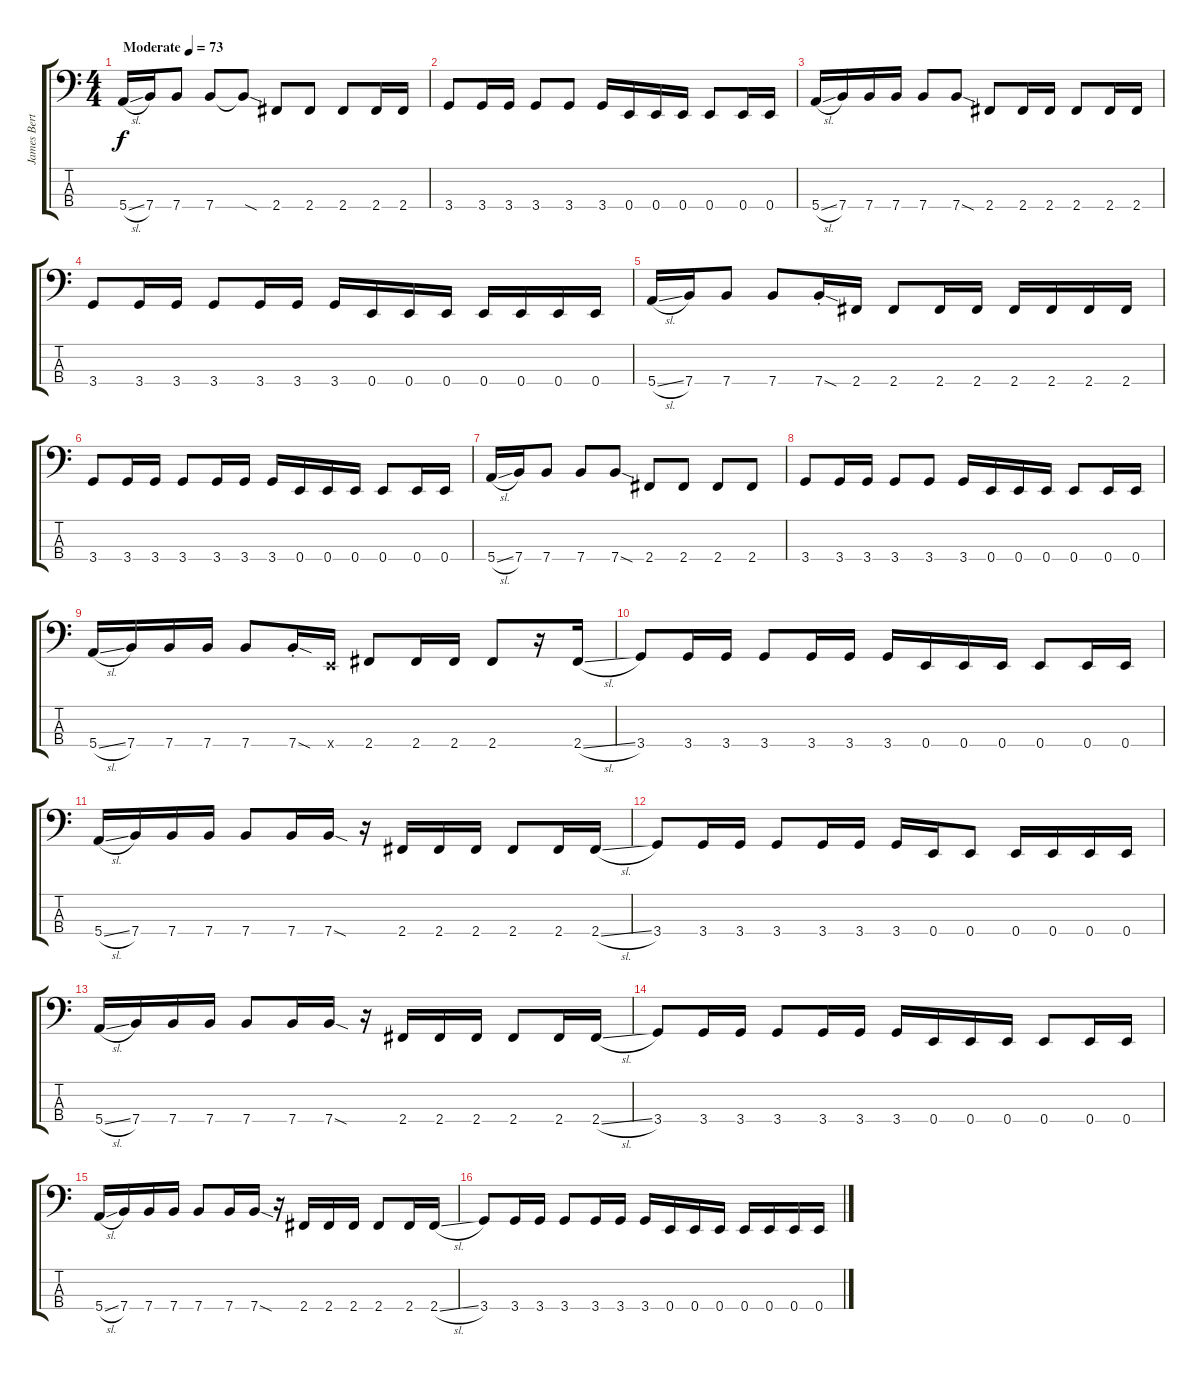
\track ("James Bertram - Bass" "James Bert") {instrument electricbasspick}
\staff {score tabs}
\tuning (G2 D2 A1 E1) {hide}
\ts (4 4)
\tempo (73 "Moderate")
\clef f4
\ks c
5.4{sl}.16{dy f instrument electricbasspick} 7.4.16 7.4.8 7.4.8 7.4{sod t}.8 2.4.8 2.4.8 2.4.8 2.4.16 2.4.16 |
3.4.8 3.4.16 3.4.16 3.4.8 3.4.8 3.4.16 0.4.16 0.4.16 0.4.16 0.4.8 0.4.16 0.4.16 |
5.4{sl}.16 7.4.16 7.4.16 7.4.16 7.4.8 7.4{sod}.8 2.4.8 2.4.16 2.4.16 2.4.8 2.4.16 2.4.16 |
3.4.8 3.4.16 3.4.16 3.4.8 3.4.16 3.4.16 3.4.16 0.4.16 0.4.16 0.4.16 0.4.16 0.4.16 0.4.16 0.4.16 |
5.4{sl}.16 7.4.16 7.4.8 7.4.8 7.4{sod st}.16 2.4.16 2.4.8 2.4.16 2.4.16 2.4.16 2.4.16 2.4.16 2.4.16 |
3.4.8 3.4.16 3.4.16 3.4.8 3.4.16 3.4.16 3.4.16 0.4.16 0.4.16 0.4.16 0.4.8 0.4.16 0.4.16 |
5.4{sl}.16 7.4.16 7.4.8 7.4.8 7.4{sod}.8 2.4.8 2.4.8 2.4.8 2.4.8 |
3.4.8 3.4.16 3.4.16 3.4.8 3.4.8 3.4.16 0.4.16 0.4.16 0.4.16 0.4.8 0.4.16 0.4.16 |
5.4{sl}.16 7.4.16 7.4.16 7.4.16 7.4.8 7.4{sod st}.16 0.4{x}.16 2.4.8 2.4.16 2.4.16 2.4.8 r.16 2.4{sl}.16 |
3.4.8 3.4.16 3.4.16 3.4.8 3.4.16 3.4.16 3.4.16 0.4.16 0.4.16 0.4.16 0.4.8 0.4.16 0.4.16 |
5.4{sl}.16 7.4.16 7.4.16 7.4.16 7.4.8 7.4.16 7.4{sod}.16 r.16 2.4.16 2.4.16 2.4.16 2.4.8 2.4.16 2.4{sl}.16 |
3.4.8 3.4.16 3.4.16 3.4.8 3.4.16 3.4.16 3.4.16 0.4.16 0.4.8 0.4.16 0.4.16 0.4.16 0.4.16 |
5.4{sl}.16 7.4.16 7.4.16 7.4.16 7.4.8 7.4.16 7.4{sod}.16 r.16 2.4.16 2.4.16 2.4.16 2.4.8 2.4.16 2.4{sl}.16 |
3.4.8 3.4.16 3.4.16 3.4.8 3.4.16 3.4.16 3.4.16 0.4.16 0.4.16 0.4.16 0.4.8 0.4.16 0.4.16 |
5.4{sl}.16 7.4.16 7.4.16 7.4.16 7.4.8 7.4.16 7.4{sod}.16 r.16 2.4.16 2.4.16 2.4.16 2.4.8 2.4.16 2.4{sl}.16 |
3.4.8 3.4.16 3.4.16 3.4.8 3.4.16 3.4.16 3.4.16 0.4.16 0.4.16 0.4.16 0.4.16 0.4.16 0.4.16 0.4.16
